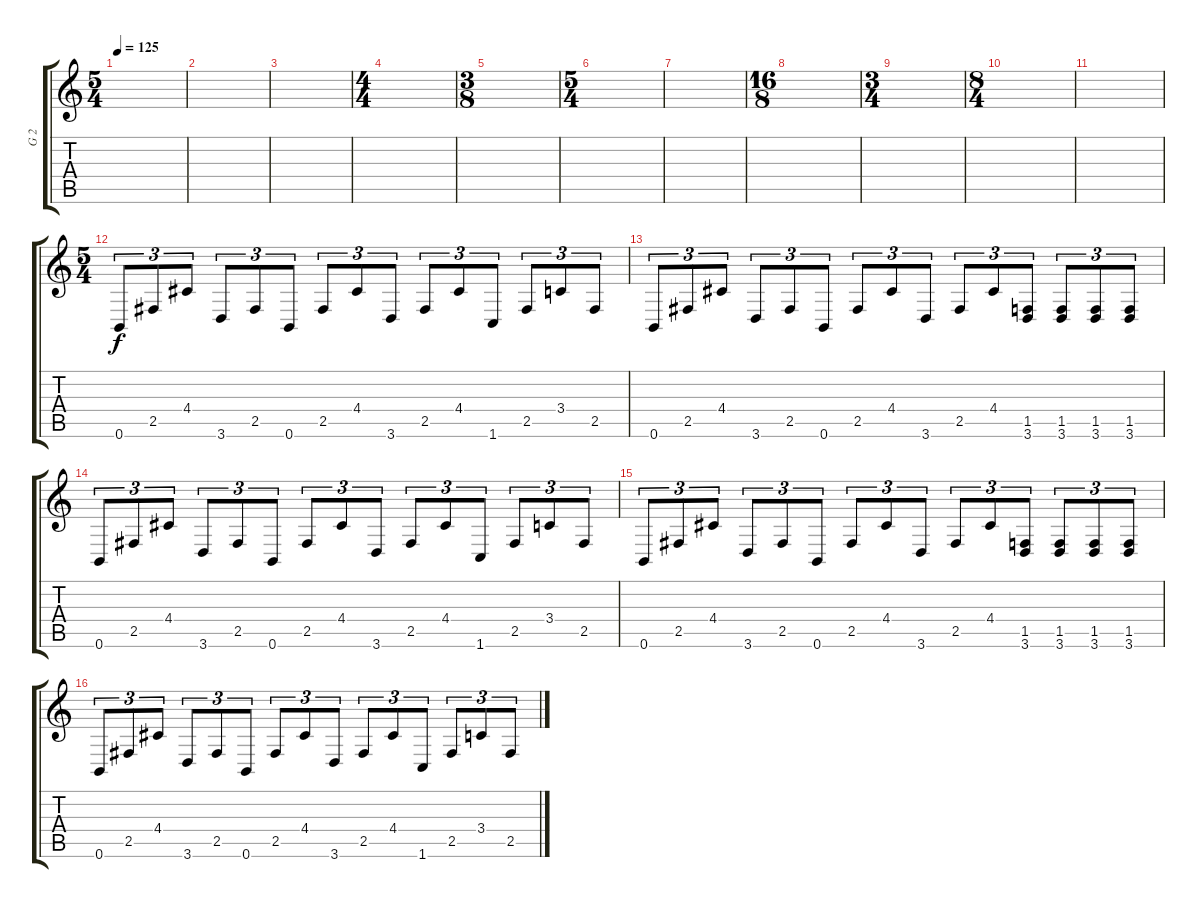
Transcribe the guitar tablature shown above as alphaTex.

\track ("G 2" "G 2") {instrument distortionguitar}
\staff {score tabs}
\tuning (B3 Gb3 D3 A2 E2 B1) {hide}
\ts (5 4)
\tempo 125
\clef g2
\ks c
|
|
|
\ts (4 4)
|
\ts (3 8)
|
\ts (5 4)
|
|
\ts (16 8)
|
\ts (3 4)
|
\ts (8 4)
|
|
\ts (5 4)
0.6.8{tu (3 2)} 2.5.8{tu (3 2)} 4.4.8{tu (3 2)} 3.6.8{tu (3 2)} 2.5.8{tu (3 2)} 0.6.8{tu (3 2)} 2.5.8{tu (3 2)} 4.4.8{tu (3 2)} 3.6.8{tu (3 2)} 2.5.8{tu (3 2)} 4.4.8{tu (3 2)} 1.6.8{tu (3 2)} 2.5.8{tu (3 2)} 3.4.8{tu (3 2)} 2.5.8{tu (3 2)} |
0.6.8{tu (3 2)} 2.5.8{tu (3 2)} 4.4.8{tu (3 2)} 3.6.8{tu (3 2)} 2.5.8{tu (3 2)} 0.6.8{tu (3 2)} 2.5.8{tu (3 2)} 4.4.8{tu (3 2)} 3.6.8{tu (3 2)} 2.5.8{tu (3 2)} 4.4.8{tu (3 2)} (1.5 3.6).8{tu (3 2)} (1.5 3.6).8{tu (3 2)} (1.5 3.6).8{tu (3 2)} (1.5 3.6).8{tu (3 2)} |
0.6.8{tu (3 2)} 2.5.8{tu (3 2)} 4.4.8{tu (3 2)} 3.6.8{tu (3 2)} 2.5.8{tu (3 2)} 0.6.8{tu (3 2)} 2.5.8{tu (3 2)} 4.4.8{tu (3 2)} 3.6.8{tu (3 2)} 2.5.8{tu (3 2)} 4.4.8{tu (3 2)} 1.6.8{tu (3 2)} 2.5.8{tu (3 2)} 3.4.8{tu (3 2)} 2.5.8{tu (3 2)} |
0.6.8{tu (3 2)} 2.5.8{tu (3 2)} 4.4.8{tu (3 2)} 3.6.8{tu (3 2)} 2.5.8{tu (3 2)} 0.6.8{tu (3 2)} 2.5.8{tu (3 2)} 4.4.8{tu (3 2)} 3.6.8{tu (3 2)} 2.5.8{tu (3 2)} 4.4.8{tu (3 2)} (1.5 3.6).8{tu (3 2)} (1.5 3.6).8{tu (3 2)} (1.5 3.6).8{tu (3 2)} (1.5 3.6).8{tu (3 2)} |
0.6.8{tu (3 2)} 2.5.8{tu (3 2)} 4.4.8{tu (3 2)} 3.6.8{tu (3 2)} 2.5.8{tu (3 2)} 0.6.8{tu (3 2)} 2.5.8{tu (3 2)} 4.4.8{tu (3 2)} 3.6.8{tu (3 2)} 2.5.8{tu (3 2)} 4.4.8{tu (3 2)} 1.6.8{tu (3 2)} 2.5.8{tu (3 2)} 3.4.8{tu (3 2)} 2.5.8{tu (3 2)}
